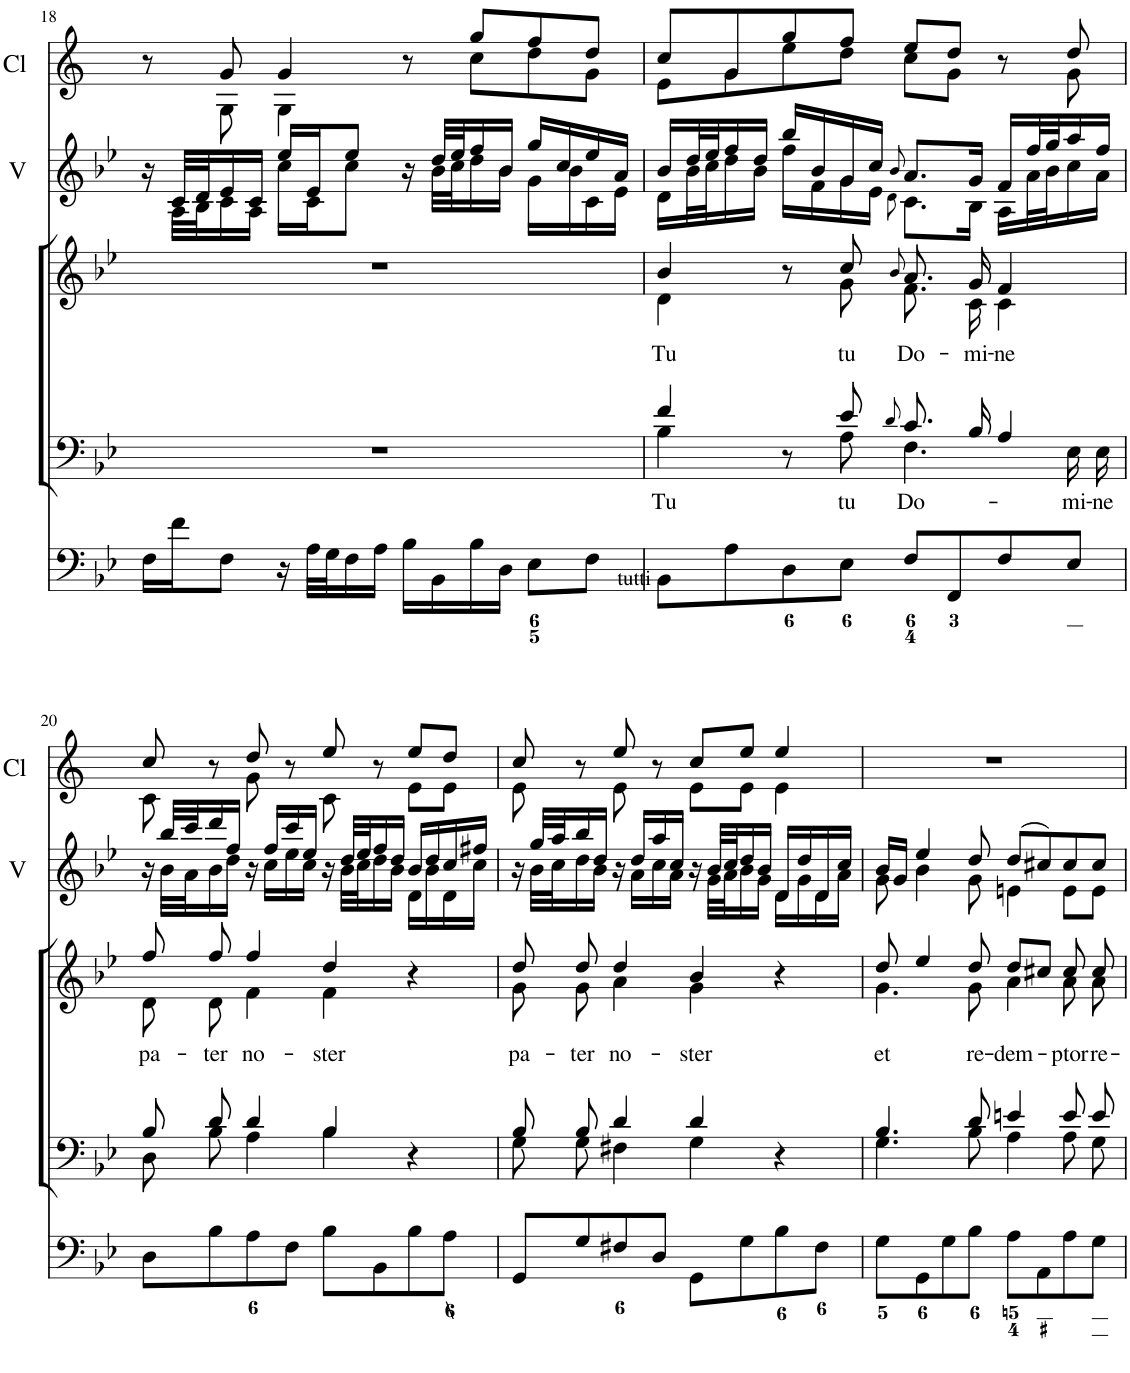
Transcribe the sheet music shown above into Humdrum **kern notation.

**kern	**kern	**kern	**kern	**text	**kern	**text	**kern	**kern
*part7	*part6	*part5	*part4	*part4	*part3	*part3	*part2	*part1
*staff7	*staff6	*staff5	*staff4	*staff4	*staff3	*staff3	*staff2	*staff1
*I"Violin	*I"Violin	*I"Organ	*I"Voice	*	*I"Voice	*	*I"2 Violini	*I"Cl in B[b]
*I'Vln.	*I'Vln.	*	*	*	*	*	*I'V	*I'Cl
!!LO:PB:g=z
*clefG2	*clefG2	*clefF4	*clefF4	*	*clefG2	*	*clefG2	*clefG2
*	*	*	*	*	*	*	*	*Trd1c2
*k[]	*k[]	*k[b-e-]	*k[b-e-]	*	*k[b-e-]	*	*k[b-e-]	*k[]
*M4/4	*M4/4	*M4/4	*M4/4	*	*M4/4	*	*M4/4	*M4/4
*met(c)	*met(c)	*met(c)	*met(c)	*	*met(c)	*	*met(c)	*met(c)
=18	=18	=18	=18	=18	=18	=18	=18	=18
*	*	*	*	*	*	*	*^	*^
16r	16r	16F\LL	1r	.	1r	.	16r	16ryy	8r	8ryy
32A/LLL	32c	16f\J	.	.	.	.	32c/LLL	32A\LLL	.	.
32B-/JJ	32d	.	.	.	.	.	32d/J	32B-\J	.	.
16c/L	16e-	8F\J	.	.	.	.	16e-/	16c\	8g/	8G\
16A/JJ	16c	.	.	.	.	.	16c/JJ	16A\JJ	.	.
16cc\LL	16ee-LL	16r	.	.	.	.	16ee-/LL	16cc\LL	4g/	4G\
16c\J	16e-J	32A\LLL	.	.	.	.	16e-/J	16c\J	.	.
.	.	32G\J	.	.	.	.	.	.	.	.
8cc\J	8ee-J	16F\	.	.	.	.	8ee-/J	8cc\J	.	.
.	.	16A\JJ	.	.	.	.	.	.	.	.
16r	16r	16B-\LL	.	.	.	.	16r	16ryy	8r	8ryy
32b-\LLL	32dd	16BB-\	.	.	.	.	32dd/LLL	32b-\LLL	.	.
32cc\JJ	32ee-	.	.	.	.	.	32ee-/J	32cc\J	.	.
16dd\L	16ff	16B-\	.	.	.	.	16ff/	16dd\	8gg/L	8cc\L
16b-\JJ	16b-	16D\JJ	.	.	.	.	16b-/JJ	16b-\JJ	.	.
16g/LL	16gg	8E-\L	.	.	.	.	16gg/LL	16g\LL	8ff/	8dd\
16b-/J	16cc	.	.	.	.	.	16cc/	16b-\	.	.
16c/L	16ee-	8F\J	.	.	.	.	16ee-/	16c\	8dd/J	8g\J
16e-/JJ	16a	.	.	.	.	.	16a/JJ	16e-\JJ	.	.
=19	=19	=19	=19	=19	=19	=19	=19	=19	=19	=19
*	*	*	*^	*	*	*	*	*	*	*
!	!	!LO:TX:a:t=tutti	!	!	!	!	!	!	!	!	!
!	!	!	!	!	!LO:LY:b	!	!LO:LY:b	!	!	!	!
*	*	*	*	*	*	*^	*	*	*	*	*
16d/LL	16b-	8BB-\L	4f/	4B-\	Tu	4b-/	4d\	Tu	16b-/LL	16d\LL	8cc/L	8e\L
32b-/L	32dd	.	.	.	.	.	.	.	32dd/L	32b-\L	.	.
32cc/JJ	32ee-	.	.	.	.	.	.	.	32ee-/J	32cc\J	.	.
16dd/L	16ff	8A\	.	.	.	.	.	.	16ff/	16dd\	8g/	8g\
16b-/JJ	16dd	.	.	.	.	.	.	.	16dd/JJ	16b-\JJ	.	.
16ff\LL	16bb-	8D\	8r	8ryy	.	8r	8ryy	.	16bb-/LL	16ff\LL	8gg/	8ee\
16f\J	16b-	.	.	.	.	.	.	.	16b-/	16f\	.	.
!	!	!	!	!	!LO:LY:b	!	!	!LO:LY:b	!	!	!	!
16g\L	16g	8E-\J	8e-/	8A\	tu	8cc/	8g\	tu	16g/	16g\	8ff/J	8dd\J
16e-\JJ	16cc	.	.	.	.	.	.	.	16cc/JJ	16e-\JJ	.	.
8qd	8qb-	.	8qd/	.	.	8qb-/	.	.	8qb-/	8qd\	.	.
!	!	!	!	!	!LO:LY:b	!	!	!LO:LY:b	!	!	!	!
8.c/L	8.a	8F/L	8.c/L	4.F\	Do-	8.a/	8.f\	Do-	8.a/L	8.c\L	8ee/L	8cc\L
.	.	8FF/	.	.	.	.	.	.	.	.	8dd/J	8g\J
!	!	!	!	!	!	!	!	!LO:LY:b	!	!	!	!
16B-/Jk	16g	.	16B-/Jk	.	.	16g/	16c\	-mi-	16g/Jk	16B-\Jk	.	.
!	!	!	!	!	!	!	!	!LO:LY:b	!	!	!	!
16A/LL	16fLL	8F/	4A/	.	.	4f/	4c\	-ne	16f/LL	16A\LL	8r	8ryy
32a/L	32ffL	.	.	.	.	.	.	.	32ff/L	32a\L	.	.
32b-/JJ	32ggJ	.	.	.	.	.	.	.	32gg/J	32b-\J	.	.
!	!	!	!	!	!LO:LY:b	!	!	!	!	!	!	!
16cc/L	16aa	8E-/J	.	16E-\LL	-mi-	.	.	.	16aa/	16cc\	8dd/	8g\
!	!	!	!	!	!LO:LY:b	!	!	!	!	!	!	!
16a/JJ	16ffJJ	.	.	16E-\JJ	-ne	.	.	.	16ff/JJ	16a\JJ	.	.
!!LO:LB:g=z	!!
=20	=20	=20	=20	=20	=20	=20	=20	=20	=20	=20	=20	=20
!	!	!	!	!	!	!	!	!LO:LY:b	!	!	!	!
16r	16r	8D\L	8B-/L	8D\L	.	8ff/	8d\	pa-	16r	16ryy	8cc/	8c\
32b-\LLL	32bb-	.	.	.	.	.	.	.	32bb-/LLL	32b-\LLL	.	.
32a\JJ	32ccc	.	.	.	.	.	.	.	32ccc/J	32a\J	.	.
!	!	!	!	!	!	!	!	!LO:LY:b	!	!	!	!
16b-\L	16ddd	8B-\	8d/J	8B-\J	.	8ff/	8d\	-ter	16ddd/	16b-\	8r	8ryy
16dd\JJ	16ff	.	.	.	.	.	.	.	16ff/JJ	16dd\JJ	.	.
!	!	!	!	!	!	!	!	!LO:LY:b	!	!	!	!
16r	16r	8A\	4d/	4A\	.	4ff/	4f\	no-	16r	16ryy	8dd/	8g\
16cc\LL	16ff	.	.	.	.	.	.	.	16ff/LL	16cc\LL	.	.
16ee-\	16ccc	8F\J	.	.	.	.	.	.	16ccc/	16ee-\	8r	8ryy
16cc\JJ	16ee-	.	.	.	.	.	.	.	16ee-/JJ	16cc\JJ	.	.
!	!	!	!	!	!	!	!	!LO:LY:b	!	!	!	!
16r	16r	8B-\L	4B-/	4B-\	.	4dd/	4f\	-ster	16r	16ryy	8ee/	8c\
32b-\LLL	32dd	.	.	.	.	.	.	.	32dd/LLL	32b-\LLL	.	.
32cc\JJ	32ee-	.	.	.	.	.	.	.	32ee-/J	32cc\J	.	.
16dd\L	16ff	8BB-\	.	.	.	.	.	.	16ff/	16dd\	8r	8ryy
16b-\JJ	16dd	.	.	.	.	.	.	.	16dd/JJ	16b-\JJ	.	.
16d/LL	16b-	8B-\	4r	4ryy	.	4r	4ryy	.	16b-/LL	16d\LL	8ee/L	8e\L
16b-/J	16dd	.	.	.	.	.	.	.	16dd/	16b-\	.	.
16d/L	16cc	8A\J	.	.	.	.	.	.	16cc/	16d\	8dd/J	8e\J
16cc/JJ	16ff#X	.	.	.	.	.	.	.	16ff#X/JJ	16cc\JJ	.	.
=21	=21	=21	=21	=21	=21	=21	=21	=21	=21	=21	=21	=21
!	!	!	!	!	!	!	!	!LO:LY:b	!	!	!	!
16r	16r	8GG/L	8B-/L	8G\L	.	8dd/	8g\	pa-	16r	16ryy	8cc/	8e\
32b-\LLL	32gg	.	.	.	.	.	.	.	32gg/LLL	32b-\LLL	.	.
32cc\JJ	32aa	.	.	.	.	.	.	.	32aa/J	32cc\J	.	.
!	!	!	!	!	!	!	!	!LO:LY:b	!	!	!	!
16dd\L	16bb-	8G/	8B-/J	8G\J	.	8dd/	8g\	-ter	16bb-/	16dd\	8r	8ryy
16b-\JJ	16dd	.	.	.	.	.	.	.	16dd/JJ	16b-\JJ	.	.
!	!	!	!	!	!	!	!	!LO:LY:b	!	!	!	!
16r	16r	8F#X/	4d/	4F#X\	.	4dd/	4a\	no-	16r	16ryy	8ee/	8e\
16a/LL	16dd	.	.	.	.	.	.	.	16dd/LL	16a\LL	.	.
16cc/	16aa	8D/J	.	.	.	.	.	.	16aa/	16cc\	8r	8ryy
16a/JJ	16cc	.	.	.	.	.	.	.	16cc/JJ	16a\JJ	.	.
!	!	!	!	!	!	!	!	!LO:LY:b	!	!	!	!
16r	16r	8GG\L	4d/	4G\	.	4b-/	4g\	-ster	16r	16ryy	8cc/L	8e\L
32g/LLL	32b-	.	.	.	.	.	.	.	32b-/LLL	32g\LLL	.	.
32a/JJ	32cc	.	.	.	.	.	.	.	32cc/J	32a\J	.	.
16b-/L	16dd	8G\	.	.	.	.	.	.	16dd/	16b-\	8ee/J	8e\J
16g/JJ	16b-	.	.	.	.	.	.	.	16b-/JJ	16g\JJ	.	.
16d/LL	16d	8B-\	4r	4ryy	.	4r	4ryy	.	16d/LL	16d\LL	4ee/	4e\
16g/J	16dd	.	.	.	.	.	.	.	16dd/	16g\	.	.
16d/L	16d	8F#\J	.	.	.	.	.	.	16d/	16d\	.	.
16a/JJ	16cc	.	.	.	.	.	.	.	16cc/JJ	16a\JJ	.	.
*	*	*	*	*	*	*	*	*	*	*	*v	*v
=22	=22	=22	=22	=22	=22	=22	=22	=22	=22	=22	=22
!	!	!	!	!	!	!	!	!LO:LY:b	!	!	!
8g	16b-	8G\L	4.B-/	4.G\	.	8dd/	4.g\	et	16b-/LL	8g\	1r
.	16g	.	.	.	.	.	.	.	16g/JJ	.	.
4b-	4ee-	8GG\	.	.	.	4ee-/	.	.	4ee-/	4b-\	.
.	.	8G\	.	.	.	.	.	.	.	.	.
!	!	!	!	!	!	!	!	!LO:LY:b	!	!	!
8g	8dd	8B-\J	8d/	8B-\	.	8dd/	8g\	re-	8dd/	8g\	.
!	!	!	!	!	!	!	!	!LO:LY:b	!	!	!
4en	(8dd	8A\L	4en/	4A\	.	8dd/L	4a\	-dem-	(8dd/L	4en\	.
.	8cc#X)	8AA\	.	.	.	8cc#X/J	.	.	8cc#X/)	.	.
!	!	!	!	!	!	!	!	!LO:LY:b	!	!	!
8e/L	8cc#	8A\	8e/L	8A\L	.	8cc#/	8a\	-ptor	8cc#/	8e\L	.
!	!	!	!	!	!	!	!	!LO:LY:b	!	!	!
8e/J	8cc#	8G\J	8e/J	8G\J	.	8cc#/	8a\	re-	8cc#/J	8e\J	.
*	*	*	*v	*v	*	*	*	*	*v	*v	*
*	*	*	*	*	*v	*v	*	*	*
=	=	=	=	=	=	=	=	=
*-	*-	*-	*-	*-	*-	*-	*-	*-
